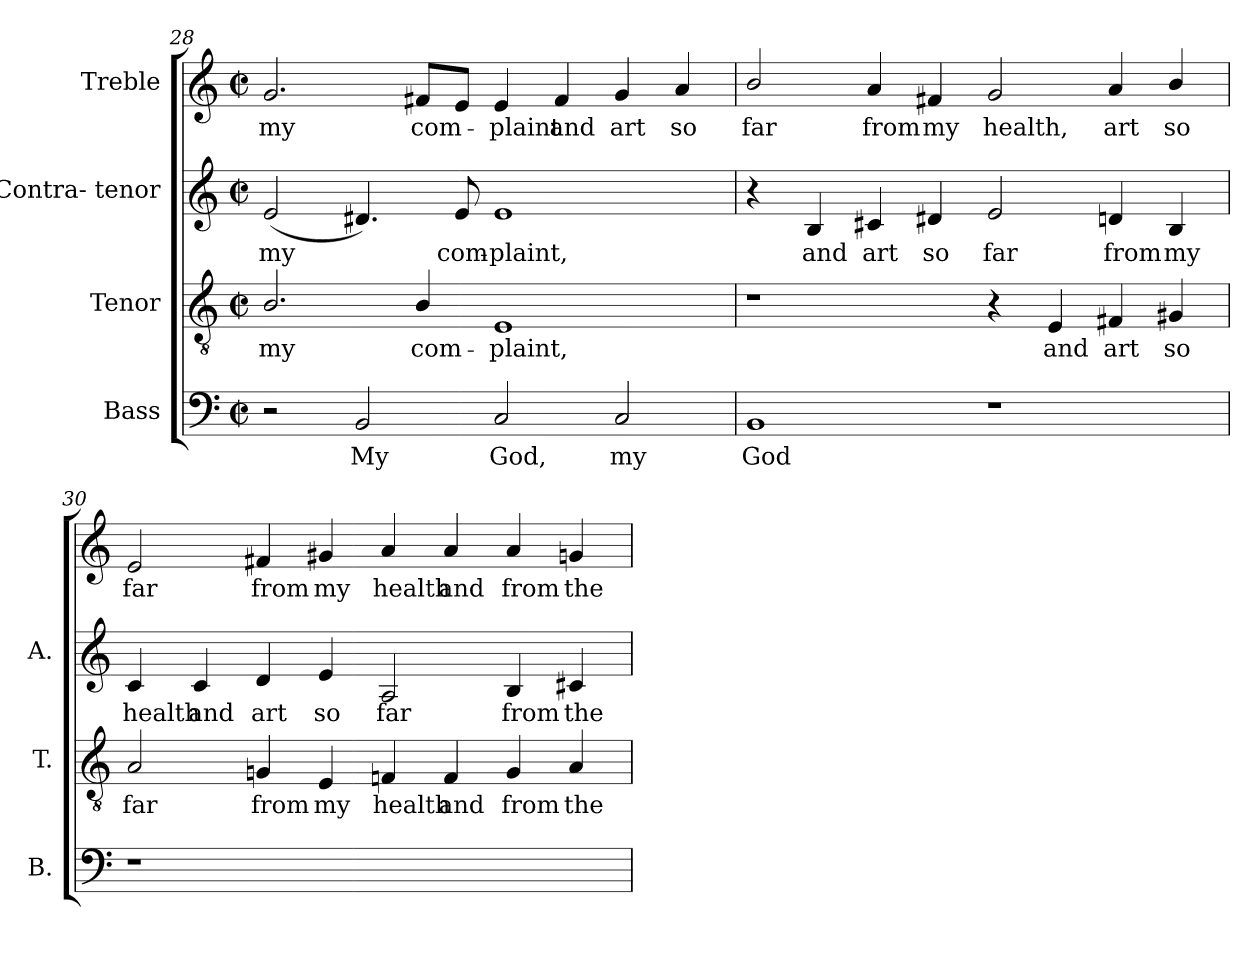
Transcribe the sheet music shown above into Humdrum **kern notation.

**kern	**text	**kern	**text	**kern	**text	**kern	**text
*part4	*part4	*part3	*part3	*part2	*part2	*part1	*part1
*staff4	*staff4	*staff3	*staff3	*staff2	*staff2	*staff1	*staff1
*I"Bass	*	*I"Tenor	*	*I"Contra- tenor	*	*I"Treble	*
*I'B.	*	*I'T.	*	*I'A.	*	*	*
*clefF4	*	*clefGv2	*	*clefG2	*	*clefG2	*
*	*	*ITrd7c12	*	*	*	*	*
*k[]	*	*k[]	*	*k[]	*	*k[]	*
*C:	*	*C:	*	*C:	*	*C:	*
*M2/2	*	*M2/2	*	*M2/2	*	*M2/2	*
*met(c|)	*	*met(c|)	*	*met(c|)	*	*met(c|)	*
=28	=28	=28	=28	=28	=28	=28	=28
!	!	!	!LO:LY:b:color=#000000	!	!	!	!
!	!	!	!	!	!LO:LY:b:color=#000000	!	!
!	!	!	!	!	!	!	!LO:LY:b:color=#000000
2r	.	2.BBi/	my	(2ei/	my	2.gi/	my
!	!LO:LY:b:color=#000000	!	!	!	!	!	!
2BBi/	My	.	.	4.d#Xi/)	.	.	.
!	!	!	!LO:LY:b:color=#000000	!	!	!	!
!	!	!	!	!	!	!	!LO:LY:b:color=#000000
.	.	4BBi/	com-	.	.	8f#Xi/L	com-
!	!	!	!	!	!LO:LY:b:color=#000000	!	!
.	.	.	.	8ei/	com-	8ei/J	.
!	!LO:LY:b:color=#000000	!	!	!	!	!	!
!	!	!	!LO:LY:b:color=#000000	!	!	!	!
!	!	!	!	!	!LO:LY:b:color=#000000	!	!
!	!	!	!	!	!	!	!LO:LY:b:color=#000000
2Ci/	God,	1EEi	-plaint,	1ei	-plaint,	4ei/	-plaint
!	!	!	!	!	!	!	!LO:LY:b:color=#000000
.	.	.	.	.	.	4f#i/	and
!	!LO:LY:b:color=#000000	!	!	!	!	!	!
!	!	!	!	!	!	!	!LO:LY:b:color=#000000
2Ci/	my	.	.	.	.	4gi/	art
!	!	!	!	!	!	!	!LO:LY:b:color=#000000
.	.	.	.	.	.	4ai/	so
=29	=29	=29	=29	=29	=29	=29	=29
!	!LO:LY:b:color=#000000	!	!	!	!	!	!
!	!	!	!	!	!	!	!LO:LY:b:color=#000000
1BBi	God	1r	.	4r	.	2bi/	far
!	!	!	!	!	!LO:LY:b:color=#000000	!	!
.	.	.	.	4Bi/	and	.	.
!	!	!	!	!	!LO:LY:b:color=#000000	!	!
!	!	!	!	!	!	!	!LO:LY:b:color=#000000
.	.	.	.	4c#Xi/	art	4ai/	from
!	!	!	!	!	!LO:LY:b:color=#000000	!	!
!	!	!	!	!	!	!	!LO:LY:b:color=#000000
.	.	.	.	4d#Xi/	so	4f#Xi/	my
!	!	!	!	!	!LO:LY:b:color=#000000	!	!
!	!	!	!	!	!	!	!LO:LY:b:color=#000000
1r	.	4r	.	2ei/	far	2gi/	health,
!	!	!	!LO:LY:b:color=#000000	!	!	!	!
.	.	4EEi/	and	.	.	.	.
!	!	!	!LO:LY:b:color=#000000	!	!	!	!
!	!	!	!	!	!LO:LY:b:color=#000000	!	!
!	!	!	!	!	!	!	!LO:LY:b:color=#000000
.	.	4FF#Xi/	art	4dni/	from	4ai/	art
!	!	!	!LO:LY:b:color=#000000	!	!	!	!
!	!	!	!	!	!LO:LY:b:color=#000000	!	!
!	!	!	!	!	!	!	!LO:LY:b:color=#000000
.	.	4GG#Xi/	so	4Bi/	my	4bi/	so
!!LO:PB:g=z
=30	=30	=30	=30	=30	=30	=30	=30
!LO:N:vis=1	!	!	!	!	!	!	!
!	!	!	!LO:LY:b:color=#000000	!	!	!	!
!	!	!	!	!	!LO:LY:b:color=#000000	!	!
!	!	!	!	!	!	!	!LO:LY:b:color=#000000
1r	.	2AAi/	far	4ci/	health	2ei/	far
!	!	!	!	!	!LO:LY:b:color=#000000	!	!
.	.	.	.	4ci/	and	.	.
!	!	!	!LO:LY:b:color=#000000	!	!	!	!
!	!	!	!	!	!LO:LY:b:color=#000000	!	!
!	!	!	!	!	!	!	!LO:LY:b:color=#000000
.	.	4GGni/	from	4di/	art	4f#Xi/	from
!	!	!	!LO:LY:b:color=#000000	!	!	!	!
!	!	!	!	!	!LO:LY:b:color=#000000	!	!
!	!	!	!	!	!	!	!LO:LY:b:color=#000000
.	.	4EEi/	my	4ei/	so	4g#Xi/	my
!	!	!	!LO:LY:b:color=#000000	!	!	!	!
!	!	!	!	!	!LO:LY:b:color=#000000	!	!
!	!	!	!	!	!	!	!LO:LY:b:color=#000000
1ryy	.	4FFni/	health	2Ai/	far	4ai/	health
!	!	!	!LO:LY:b:color=#000000	!	!	!	!
!	!	!	!	!	!	!	!LO:LY:b:color=#000000
.	.	4FFi/	and	.	.	4ai/	and
!	!	!	!LO:LY:b:color=#000000	!	!	!	!
!	!	!	!	!	!LO:LY:b:color=#000000	!	!
!	!	!	!	!	!	!	!LO:LY:b:color=#000000
.	.	4GGi/	from	4Bi/	from	4ai/	from
!	!	!	!LO:LY:b:color=#000000	!	!	!	!
!	!	!	!	!	!LO:LY:b:color=#000000	!	!
!	!	!	!	!	!	!	!LO:LY:b:color=#000000
.	.	4AAi/	the	4c#Xi/	the	4gni/	the
=	=	=	=	=	=	=	=
*-	*-	*-	*-	*-	*-	*-	*-
